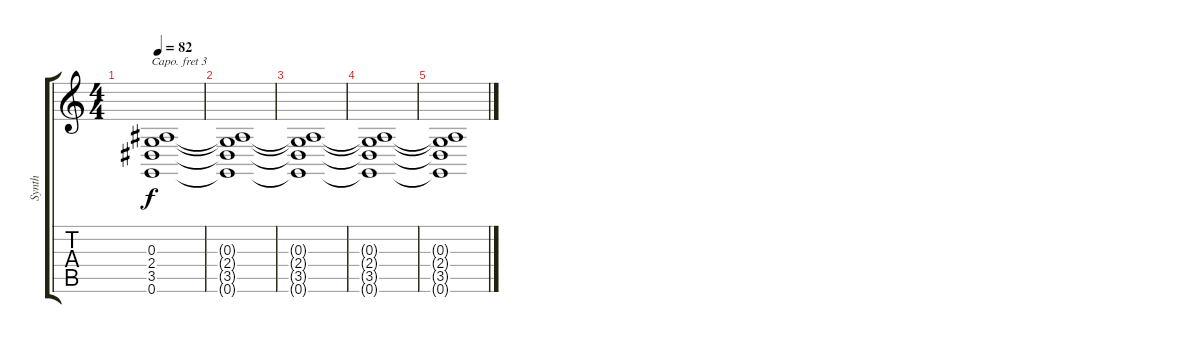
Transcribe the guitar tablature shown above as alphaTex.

\track ("Synth" "Synth") {instrument pad1newage}
\staff {score tabs}
\capo 3
\tuning (E4 B3 G3 D3 A2 E2) {hide}
\ts (4 4)
\tempo 82
\clef g2
\ks c
(0.3 2.4 3.5 0.6).1{dy f} |
(0.3{t} 2.4{t} 3.5{t} 0.6{t}).1 |
(0.3{t} 2.4{t} 3.5{t} 0.6{t}).1 |
(0.3{t} 2.4{t} 3.5{t} 0.6{t}).1 |
(0.3{t} 2.4{t} 3.5{t} 0.6{t}).1
